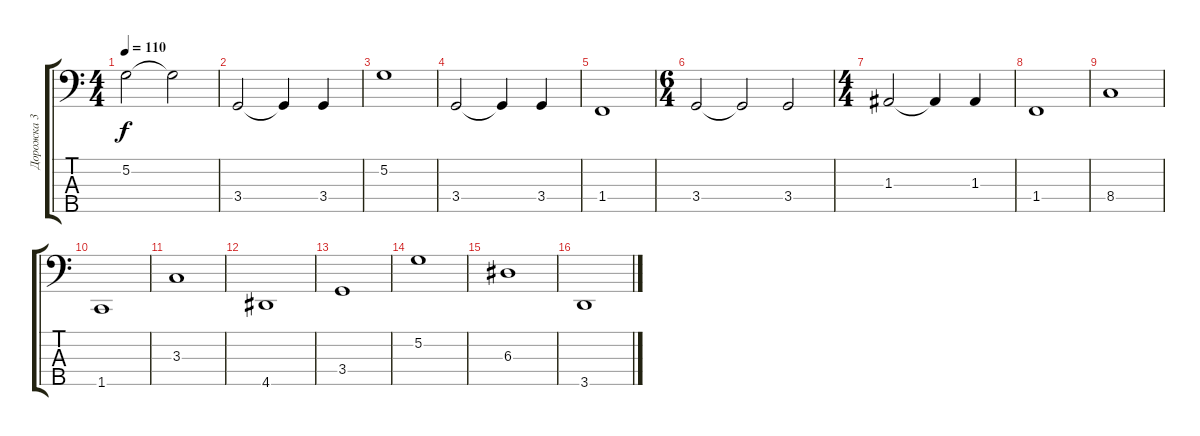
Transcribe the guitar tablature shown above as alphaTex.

\track ("Дорожка 3" "Дорожка 3") {instrument fretlessbass}
\staff {score tabs}
\tuning (G2 D2 A1 E1 B0) {hide}
\ts (4 4)
\tempo 110
\clef f4
\ks c
5.2.2{dy f} 5.2{t}.2 |
3.4.2 3.4{t}.4 3.4.4 |
5.2.1 |
3.4.2 3.4{t}.4 3.4.4 |
1.4.1 |
\ts (6 4)
3.4.2 3.4{t}.2 3.4.2 |
\ts (4 4)
1.3.2 1.3{t}.4 1.3.4 |
1.4.1 |
8.4.1 |
1.5.1 |
3.3.1 |
4.5.1 |
3.4.1 |
5.2.1 |
6.3.1 |
3.5.1
